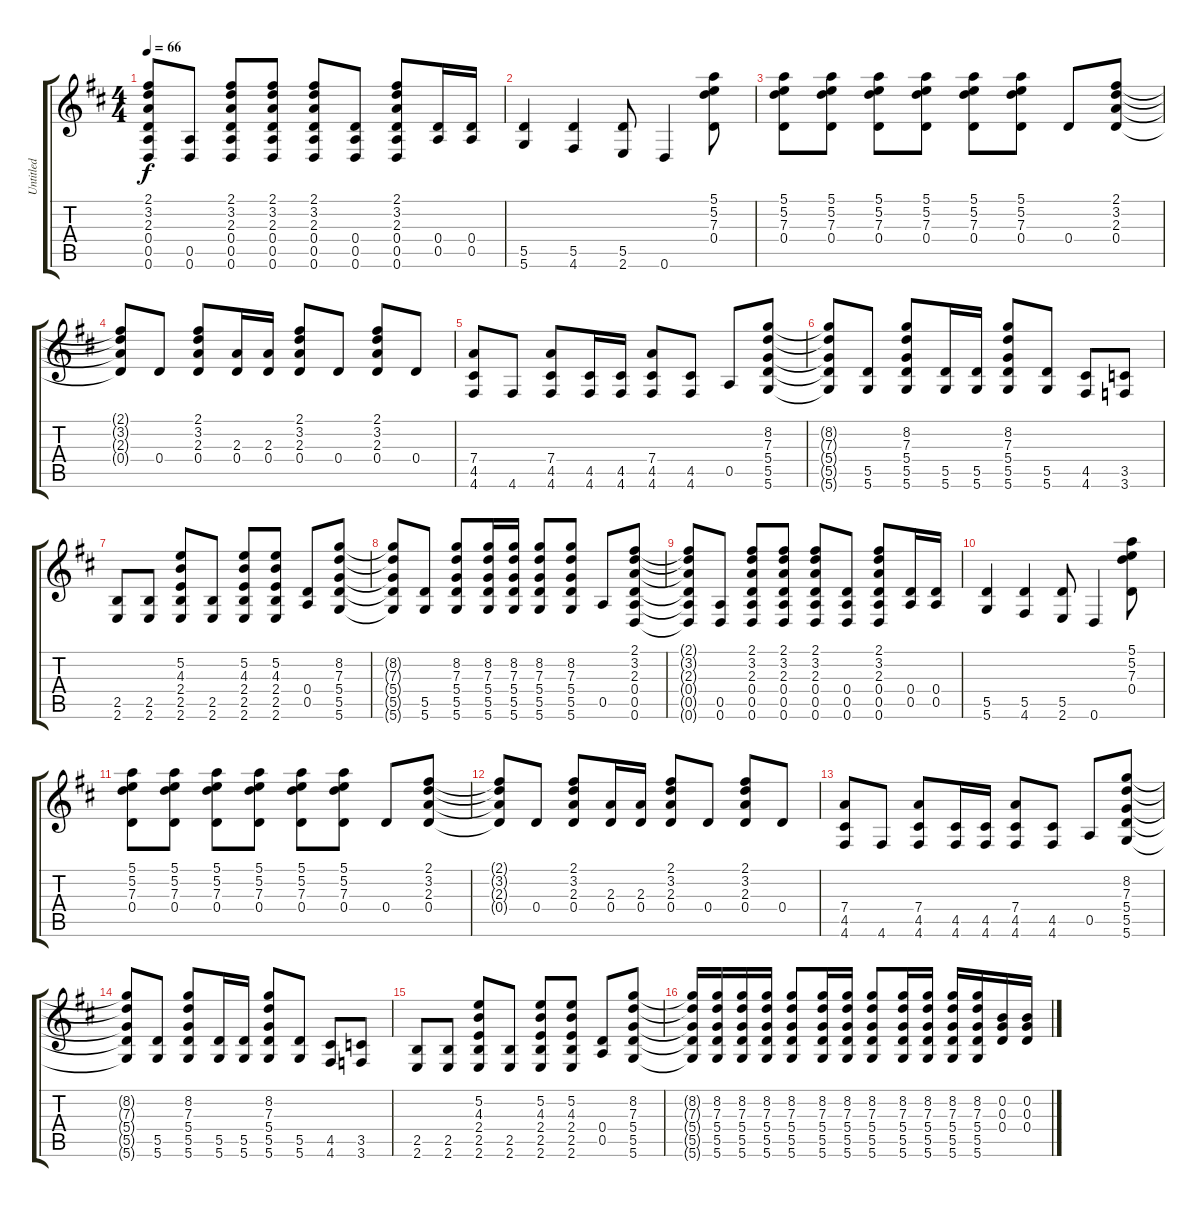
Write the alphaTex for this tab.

\track ("Untitled" "Untitled") {instrument distortionguitar}
\staff {score tabs}
\tuning (E4 B3 G3 D3 A2 D2) {hide}
\ts (4 4)
\tempo 66
\clef g2
\ks d
(2.1{t} 3.2{t} 2.3{t} 0.4{t} 0.5{t} 0.6{t}).8{dy f} (0.5 0.6).8 (2.1 3.2 2.3 0.4 0.5 0.6).8 (2.1 3.2 2.3 0.4 0.5 0.6).8 (2.1 3.2 2.3 0.4 0.5 0.6).8 (0.4 0.5 0.6).8 (2.1 3.2 2.3 0.4 0.5 0.6).8 (0.4 0.5).16 (0.4 0.5).16 |
(5.5 5.6).4 (5.5 4.6).4 (5.5 2.6).8 0.6.4 (5.1 5.2 7.3 0.4).8 |
(5.1 5.2 7.3 0.4).8 (5.1 5.2 7.3 0.4).8 (5.1 5.2 7.3 0.4).8 (5.1 5.2 7.3 0.4).8 (5.1 5.2 7.3 0.4).8 (5.1 5.2 7.3 0.4).8 0.4.8 (2.1 3.2 2.3 0.4).8 |
(2.1{t} 3.2{t} 2.3{t} 0.4{t}).8 0.4.8 (2.1 3.2 2.3 0.4).8 (2.3 0.4).16 (2.3 0.4).16 (2.1 3.2 2.3 0.4).8 0.4.8 (2.1 3.2 2.3 0.4).8 0.4.8 |
(7.4 4.5 4.6).8 4.6.8 (7.4 4.5 4.6).8 (4.5 4.6).16 (4.5 4.6).16 (7.4 4.5 4.6).8 (4.5 4.6).8 0.5.8 (8.2 7.3 5.4 5.5 5.6).8 |
(8.2{t} 7.3{t} 5.4{t} 5.5{t} 5.6{t}).8 (5.5 5.6).8 (8.2 7.3 5.4 5.5 5.6).8 (5.5 5.6).16 (5.5 5.6).16 (8.2 7.3 5.4 5.5 5.6).8 (5.5 5.6).8 (4.5 4.6).8 (3.5 3.6).8 |
(2.5 2.6).8 (2.5 2.6).8 (5.2 4.3 2.4 2.5 2.6).8 (2.5 2.6).8 (5.2 4.3 2.4 2.5 2.6).8 (5.2 4.3 2.4 2.5 2.6).8 (0.4 0.5).8 (8.2 7.3 5.4 5.5 5.6).8 |
(8.2{t} 7.3{t} 5.4{t} 5.5{t} 5.6{t}).8 (5.5 5.6).8 (8.2 7.3 5.4 5.5 5.6).8 (8.2 7.3 5.4 5.5 5.6).16 (8.2 7.3 5.4 5.5 5.6).16 (8.2 7.3 5.4 5.5 5.6).8 (8.2 7.3 5.4 5.5 5.6).8 0.5.8 (2.1 3.2 2.3 0.4 0.5 0.6).8 |
(2.1{t} 3.2{t} 2.3{t} 0.4{t} 0.5{t} 0.6{t}).8 (0.5 0.6).8 (2.1 3.2 2.3 0.4 0.5 0.6).8 (2.1 3.2 2.3 0.4 0.5 0.6).8 (2.1 3.2 2.3 0.4 0.5 0.6).8 (0.4 0.5 0.6).8 (2.1 3.2 2.3 0.4 0.5 0.6).8 (0.4 0.5).16 (0.4 0.5).16 |
(5.5 5.6).4 (5.5 4.6).4 (5.5 2.6).8 0.6.4 (5.1 5.2 7.3 0.4).8 |
(5.1 5.2 7.3 0.4).8 (5.1 5.2 7.3 0.4).8 (5.1 5.2 7.3 0.4).8 (5.1 5.2 7.3 0.4).8 (5.1 5.2 7.3 0.4).8 (5.1 5.2 7.3 0.4).8 0.4.8 (2.1 3.2 2.3 0.4).8 |
(2.1{t} 3.2{t} 2.3{t} 0.4{t}).8 0.4.8 (2.1 3.2 2.3 0.4).8 (2.3 0.4).16 (2.3 0.4).16 (2.1 3.2 2.3 0.4).8 0.4.8 (2.1 3.2 2.3 0.4).8 0.4.8 |
(7.4 4.5 4.6).8 4.6.8 (7.4 4.5 4.6).8 (4.5 4.6).16 (4.5 4.6).16 (7.4 4.5 4.6).8 (4.5 4.6).8 0.5.8 (8.2 7.3 5.4 5.5 5.6).8 |
(8.2{t} 7.3{t} 5.4{t} 5.5{t} 5.6{t}).8 (5.5 5.6).8 (8.2 7.3 5.4 5.5 5.6).8 (5.5 5.6).16 (5.5 5.6).16 (8.2 7.3 5.4 5.5 5.6).8 (5.5 5.6).8 (4.5 4.6).8 (3.5 3.6).8 |
(2.5 2.6).8 (2.5 2.6).8 (5.2 4.3 2.4 2.5 2.6).8 (2.5 2.6).8 (5.2 4.3 2.4 2.5 2.6).8 (5.2 4.3 2.4 2.5 2.6).8 (0.4 0.5).8 (8.2 7.3 5.4 5.5 5.6).8 |
(8.2{t} 7.3{t} 5.4{t} 5.5{t} 5.6{t}).16 (8.2 7.3 5.4 5.5 5.6).16 (8.2 7.3 5.4 5.5 5.6).16 (8.2 7.3 5.4 5.5 5.6).16 (8.2 7.3 5.4 5.5 5.6).8 (8.2 7.3 5.4 5.5 5.6).16 (8.2 7.3 5.4 5.5 5.6).16 (8.2 7.3 5.4 5.5 5.6).8 (8.2 7.3 5.4 5.5 5.6).16 (8.2 7.3 5.4 5.5 5.6).16 (8.2 7.3 5.4 5.5 5.6).16 (8.2 7.3 5.4 5.5 5.6).16 (0.2 0.3 0.4).16 (0.2 0.3 0.4).16
